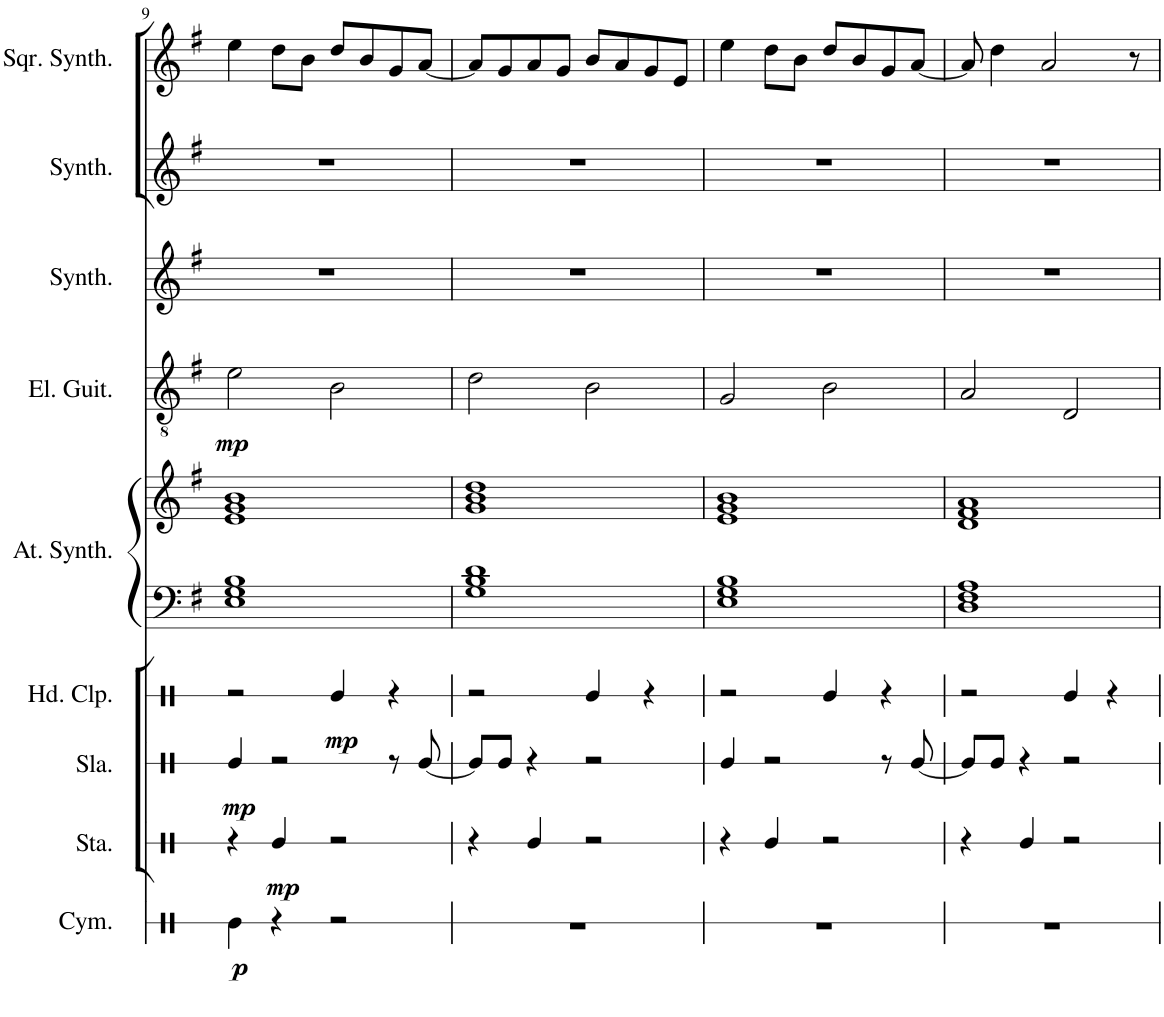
**kern	**dynam	**kern	**dynam	**kern	**dynam	**kern	**dynam	**kern	**kern	**kern	**dynam	**kern	**kern	**kern
*part9	*part9	*part8	*part8	*part7	*part7	*part6	*part6	*part5	*part5	*part4	*part4	*part3	*part2	*part1
*staff10	*staff10	*staff9	*staff9	*staff8	*staff8	*staff7	*staff7	*staff6	*staff5	*staff4	*staff4	*staff3	*staff2	*staff1
*I"Cymbal	*	*I"Stamp	*	*I"Slap	*	*I"Hand Clap	*	*I"Atmosphere Synthesizer	*	*I"Electric Guitar	*	*I"Pad Synthesizer	*I"Rain Synthesizer	*I"Square Synthesizer
*I'Cym.	*	*I'Sta.	*	*I'Sla.	*	*I'Hd. Clp.	*	*I'At. Synth.	*	*I'El. Guit.	*	*I'Synth.	*I'Synth.	*I'Sqr. Synth.
!!LO:PB:g=z
*clefX	*	*clefX	*	*clefX	*	*clefX	*	*clefF4	*clefG2	*clefGv2	*	*clefG2	*clefG2	*clefG2
*k[]	*	*k[]	*	*k[]	*	*k[]	*	*k[f#]	*k[f#]	*k[f#]	*	*k[f#]	*k[f#]	*k[f#]
*M4/4	*	*M4/4	*	*M4/4	*	*M4/4	*	*M4/4	*M4/4	*M4/4	*	*M4/4	*M4/4	*M4/4
=9	=9	=9	=9	=9	=9	=9	=9	=9	=9	=9	=9	=9	=9	=9
!	!LO:DY:b	!	!	!	!LO:DY:b	!	!	!	!	!	!LO:DY:b	!	!	!
4Re\	p	4r	.	4Re/	mp	2r	.	1E 1G 1B	1e 1g 1b	2e\	mp	1r	1r	4ee\
!	!	!	!LO:DY:b	!	!	!	!	!	!	!	!	!	!	!
4r	.	4Re/	mp	2r	.	.	.	.	.	.	.	.	.	8dd\L
.	.	.	.	.	.	.	.	.	.	.	.	.	.	8b\J
!	!	!	!	!	!	!	!LO:DY:b	!	!	!	!	!	!	!
2r	.	2r	.	.	.	4Re/	mp	.	.	2B\	.	.	.	8dd/L
.	.	.	.	.	.	.	.	.	.	.	.	.	.	8b/
.	.	.	.	8r	.	4r	.	.	.	.	.	.	.	8g/
.	.	.	.	[8Re/	.	.	.	.	.	.	.	.	.	[8a/J
=10	=10	=10	=10	=10	=10	=10	=10	=10	=10	=10	=10	=10	=10	=10
1r	.	4r	.	8Re/L]	.	2r	.	1G 1B 1d	1g 1b 1dd	2d\	.	1r	1r	8a/L]
.	.	.	.	8Re/J	.	.	.	.	.	.	.	.	.	8g/
.	.	4Re/	.	4r	.	.	.	.	.	.	.	.	.	8a/
.	.	.	.	.	.	.	.	.	.	.	.	.	.	8g/J
.	.	2r	.	2r	.	4Re/	.	.	.	2B\	.	.	.	8b/L
.	.	.	.	.	.	.	.	.	.	.	.	.	.	8a/
.	.	.	.	.	.	4r	.	.	.	.	.	.	.	8g/
.	.	.	.	.	.	.	.	.	.	.	.	.	.	8e/J
=11	=11	=11	=11	=11	=11	=11	=11	=11	=11	=11	=11	=11	=11	=11
1r	.	4r	.	4Re/	.	2r	.	1E 1G 1B	1e 1g 1b	2G/	.	1r	1r	4ee\
.	.	4Re/	.	2r	.	.	.	.	.	.	.	.	.	8dd\L
.	.	.	.	.	.	.	.	.	.	.	.	.	.	8b\J
.	.	2r	.	.	.	4Re/	.	.	.	2B\	.	.	.	8dd/L
.	.	.	.	.	.	.	.	.	.	.	.	.	.	8b/
.	.	.	.	8r	.	4r	.	.	.	.	.	.	.	8g/
.	.	.	.	[8Re/	.	.	.	.	.	.	.	.	.	[8a/J
=12	=12	=12	=12	=12	=12	=12	=12	=12	=12	=12	=12	=12	=12	=12
1r	.	4r	.	8Re/L]	.	2r	.	1D 1F# 1A	1d 1f# 1a	2A/	.	1r	1r	8a/]
.	.	.	.	8Re/J	.	.	.	.	.	.	.	.	.	4dd\
.	.	4Re/	.	4r	.	.	.	.	.	.	.	.	.	.
.	.	.	.	.	.	.	.	.	.	.	.	.	.	2a/
.	.	2r	.	2r	.	4Re/	.	.	.	2D/	.	.	.	.
.	.	.	.	.	.	4r	.	.	.	.	.	.	.	.
.	.	.	.	.	.	.	.	.	.	.	.	.	.	8r
=	=	=	=	=	=	=	=	=	=	=	=	=	=	=
*-	*-	*-	*-	*-	*-	*-	*-	*-	*-	*-	*-	*-	*-	*-
